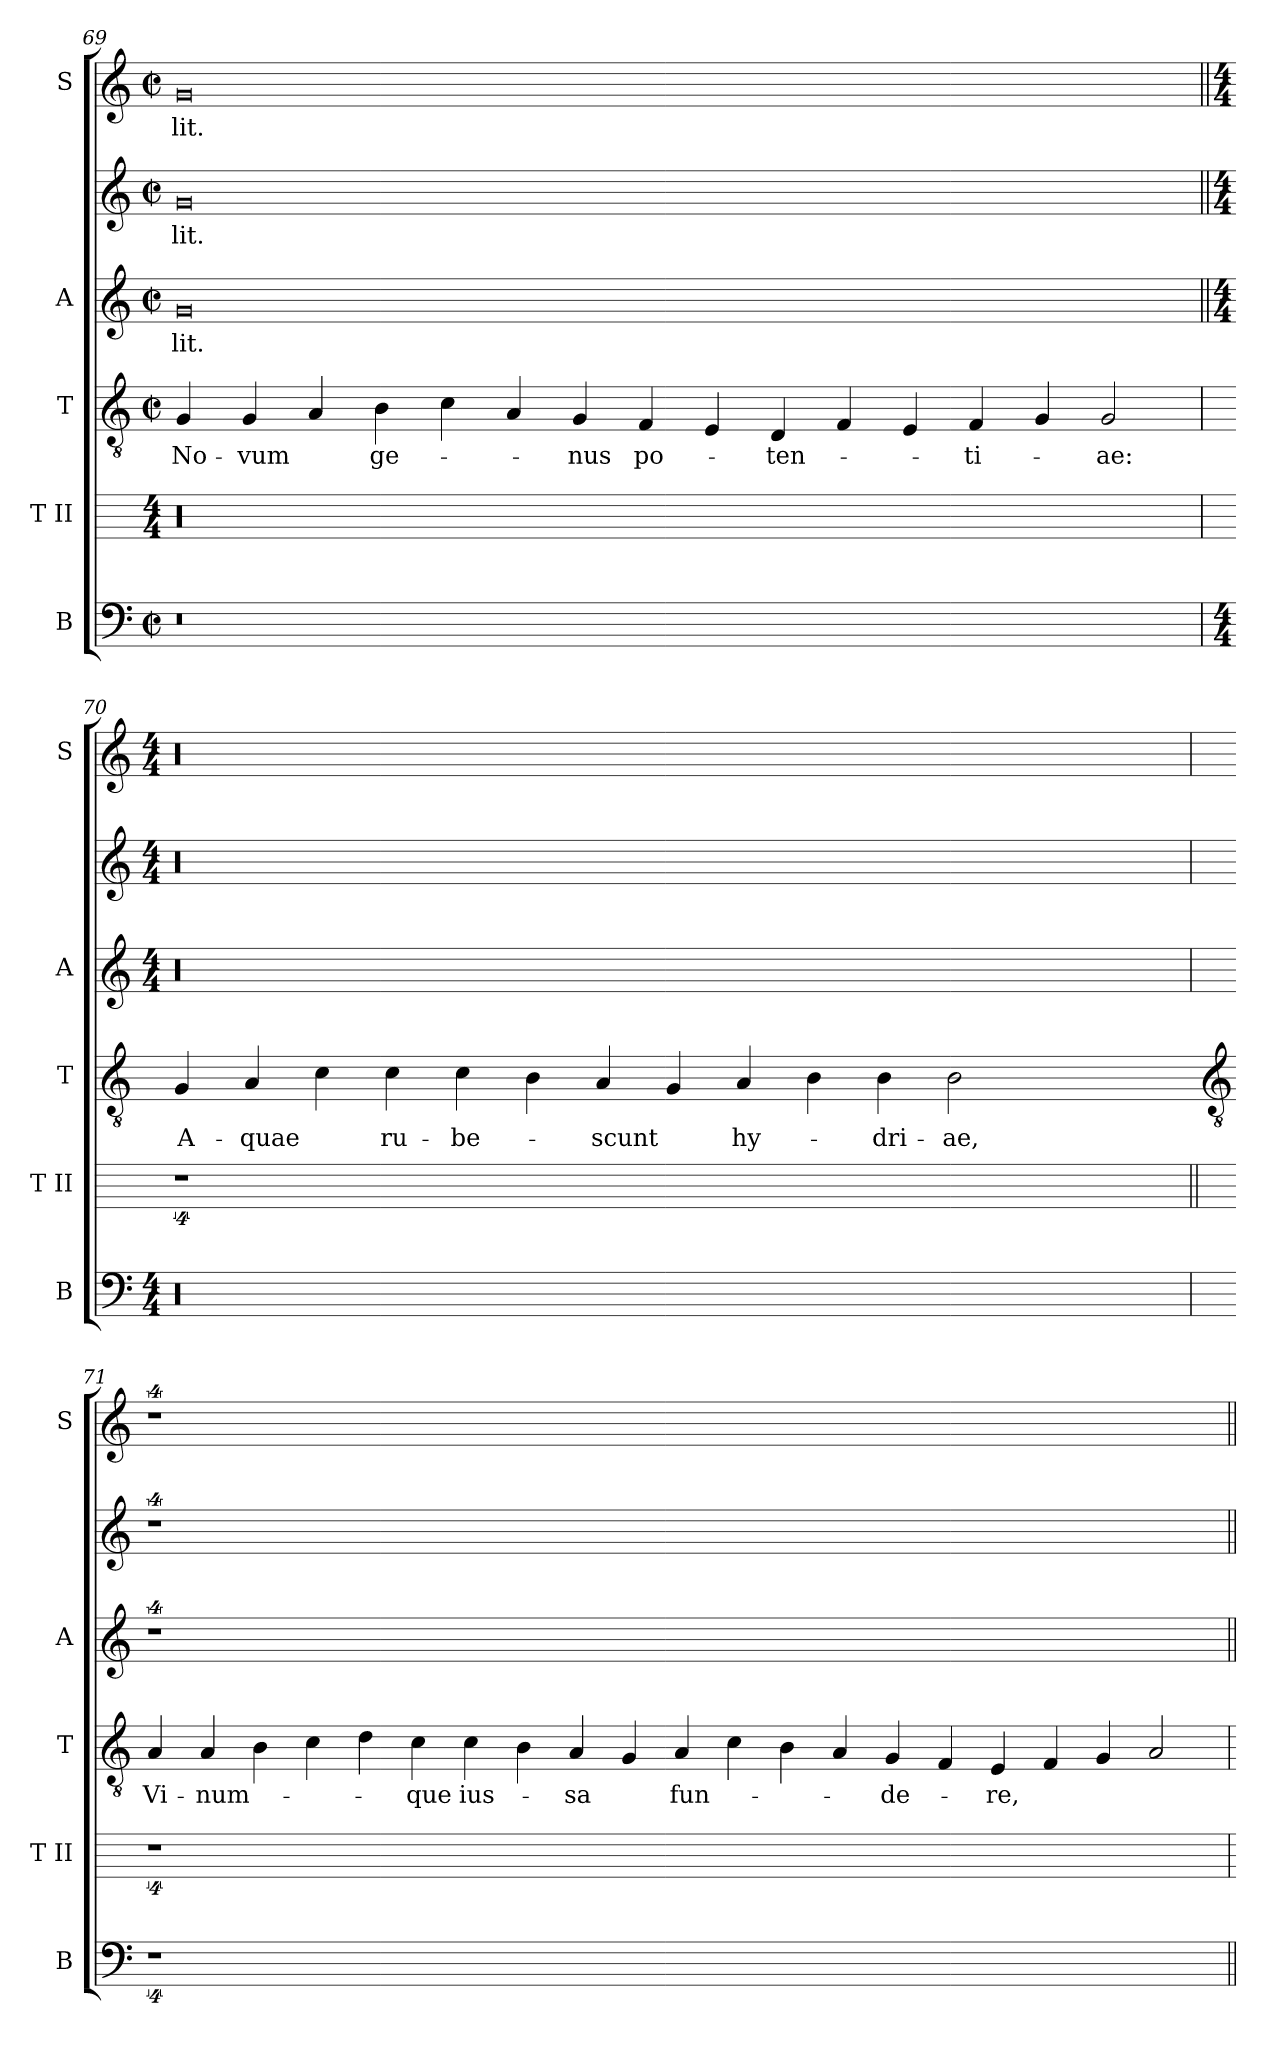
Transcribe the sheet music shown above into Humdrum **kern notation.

**kern	**kern	**kern	**text	**kern	**text	**kern	**text	**kern	**text
*part5	*part4	*part3	*part3	*part2	*part2	*part2	*part2	*part1	*part1
*staff6	*staff5	*staff4	*staff4	*staff3	*staff3	*staff2	*staff2	*staff1	*staff1
*I"B	*I"T II	*I"T	*	*I"A	*	*	*	*I"S	*
*I'B	*I'T II	*I'T	*	*I'A	*	*	*	*I'S	*
!!LO:LB:g=z
*clefF4	*	*clefGv2	*	*	*	*clefG2	*	*clefG2	*
*k[]	*	*k[]	*	*k[]	*	*k[]	*	*k[]	*
*C:	*	*C:	*	*C:	*	*C:	*	*C:	*
*M4/2	*M4/4	*M4/2	*	*M4/2	*	*M4/2	*	*M4/2	*
*met(c|)	*	*met(c|)	*	*met(c|)	*	*met(c|)	*	*met(c|)	*
=69	=69	=69	=69	=69	=69	=69	=69	=69	=69
!	!	!	!LO:LY:b	!	!LO:LY:b	!	!LO:LY:b	!	!LO:LY:b
0r	00r	4G	No-	0g	-lit.	0g	-lit.	0g	-lit.
!	!	!	!LO:LY:b	!	!	!	!	!	!
.	.	4G	-vum	.	.	.	.	.	.
.	.	4A	.	.	.	.	.	.	.
!	!	!	!LO:LY:b	!	!	!	!	!	!
.	.	4B	ge-	.	.	.	.	.	.
.	.	4c	.	.	.	.	.	.	.
.	.	4A	.	.	.	.	.	.	.
!	!	!	!LO:LY:b	!	!	!	!	!	!
.	.	4G	nus	.	.	.	.	.	.
!	!	!	!LO:LY:b	!	!	!	!	!	!
.	.	4F	po-	.	.	.	.	.	.
0ryy	.	4E	.	0ryy	.	0ryy	.	0ryy	.
!	!	!	!LO:LY:b	!	!	!	!	!	!
.	.	4D	ten-	.	.	.	.	.	.
.	.	4F	.	.	.	.	.	.	.
.	.	4E	.	.	.	.	.	.	.
!	!	!	!LO:LY:b	!	!	!	!	!	!
.	.	4F	ti-	.	.	.	.	.	.
.	.	4G	.	.	.	.	.	.	.
!	!	!	!LO:LY:b	!	!	!	!	!	!
.	.	2G	ae:	.	.	.	.	.	.
!!LO:LB:g=z
=70	=70	=70	=70||	=70||	=70||	=70||	=70||	=70||	=70||
*M4/4	*	*	*	*M4/4	*	*M4/4	*	*M4/4	*
!	!	!	!LO:LY:b	!	!	!	!	!	!
00r	4%13r	4G	A-	00r	.	00r	.	00r	.
!	!	!	!LO:LY:b	!	!	!	!	!	!
.	.	4A	-quae	.	.	.	.	.	.
.	.	4c	.	.	.	.	.	.	.
!	!	!	!LO:LY:b	!	!	!	!	!	!
.	.	4c	ru-	.	.	.	.	.	.
!	!	!	!LO:LY:b	!	!	!	!	!	!
.	.	4c	-be-	.	.	.	.	.	.
.	.	4B	.	.	.	.	.	.	.
!	!	!	!LO:LY:b	!	!	!	!	!	!
.	.	4A	scunt	.	.	.	.	.	.
.	.	4G	.	.	.	.	.	.	.
!	!	!	!LO:LY:b	!	!	!	!	!	!
.	.	4A	hy-	.	.	.	.	.	.
.	.	4B	.	.	.	.	.	.	.
!	!	!	!LO:LY:b	!	!	!	!	!	!
.	.	4B	dri-	.	.	.	.	.	.
!	!	!	!LO:LY:b	!	!	!	!	!	!
.	.	2B	-ae,	.	.	.	.	.	.
.	2.ryy	2.ryy	.	.	.	.	.	.	.
!!LO:LB:g=z
=71	=71||	=71-	=71	=71	=71	=71	=71	=71	=71
*	*	*clefGv2	*	*	*	*	*	*	*
!	!	!	!LO:LY:b	!	!	!	!	!	!
4%13r	4%21r	4A	Vi-	4%13r	.	4%13r	.	4%13r	.
!	!	!	!LO:LY:b	!	!	!	!	!	!
.	.	4A	-num-	.	.	.	.	.	.
.	.	4B	.	.	.	.	.	.	.
.	.	4c	.	.	.	.	.	.	.
.	.	4d	.	.	.	.	.	.	.
!	!	!	!LO:LY:b	!	!	!	!	!	!
.	.	4c	que	.	.	.	.	.	.
!	!	!	!LO:LY:b	!	!	!	!	!	!
.	.	4c	ius-	.	.	.	.	.	.
.	.	4B	.	.	.	.	.	.	.
!	!	!	!LO:LY:b	!	!	!	!	!	!
.	.	4A	sa	.	.	.	.	.	.
.	.	4G	.	.	.	.	.	.	.
!	!	!	!LO:LY:b	!	!	!	!	!	!
.	.	4A	fun-	.	.	.	.	.	.
.	.	4c	.	.	.	.	.	.	.
.	.	4B	.	.	.	.	.	.	.
0ryy	.	4A	.	0ryy	.	0ryy	.	0ryy	.
!	!	!	!LO:LY:b	!	!	!	!	!	!
.	.	4G	de-	.	.	.	.	.	.
.	.	4F	.	.	.	.	.	.	.
!	!	!	!LO:LY:b	!	!	!	!	!	!
.	.	4E	re,	.	.	.	.	.	.
.	.	4F	.	.	.	.	.	.	.
.	.	4G	.	.	.	.	.	.	.
.	.	2A	.	.	.	.	.	.	.
=||	=	=	=||	=||	=||	=||	=||	=||	=||
*-	*-	*-	*-	*-	*-	*-	*-	*-	*-
